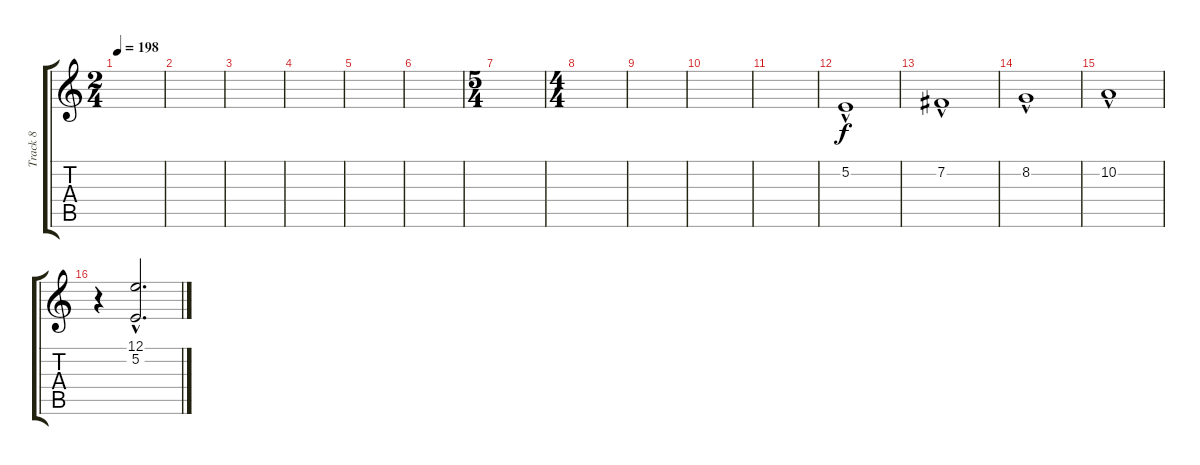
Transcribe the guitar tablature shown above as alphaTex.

\track ("Track 8" "Track 8") {instrument lead1square}
\staff {score tabs}
\tuning (E4 B3 G3 D3 A2 E2) {hide}
\ts (2 4)
\tempo 198
\clef g2
\ks c
|
|
|
|
|
|
\ts (5 4)
|
\ts (4 4)
|
|
|
|
5.2{hac}.1 |
7.2{hac}.1 |
8.2{hac}.1 |
10.2{hac}.1 |
r.4 (12.1 5.2{hac}).2{d}
